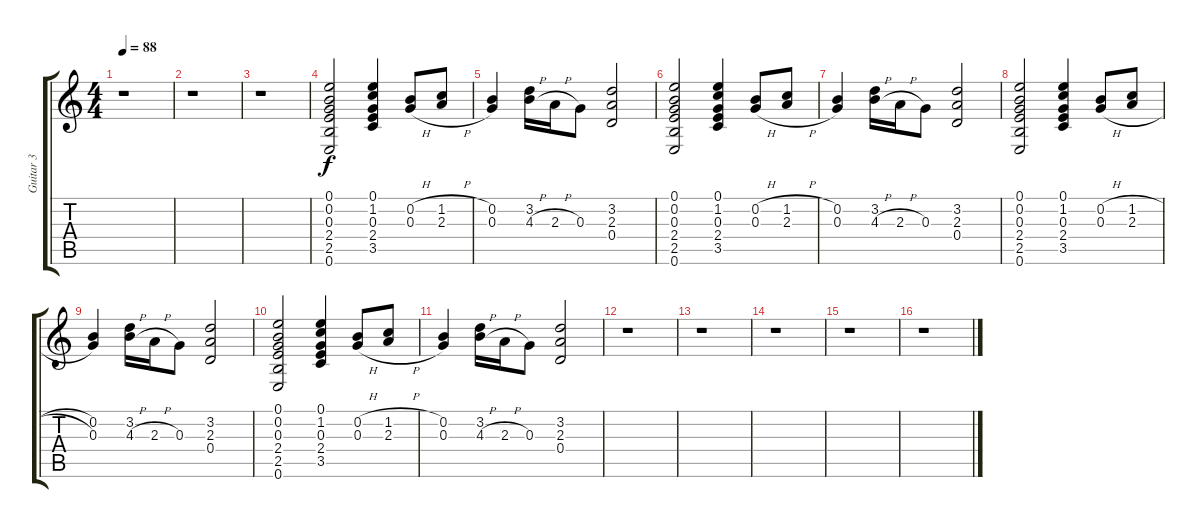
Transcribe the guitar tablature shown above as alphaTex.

\track ("Guitar 3" "Guitar 3") {instrument distortionguitar}
\staff {score tabs}
\tuning (E4 B3 G3 D3 A2 E2) {hide}
\ts (4 4)
\tempo 88
\clef g2
\ks c
r.1{dy f instrument distortionguitar} |
r.1 |
r.1 |
(0.1 0.2 0.3 2.4 2.5 0.6).2 (0.1 1.2 0.3 2.4 3.5).4 (0.2{h} 0.3{h}).8 (1.2{h} 2.3{h}).8 |
(0.2 0.3).4 (3.2 4.3{h}).16 2.3{h}.16 0.3.8 (3.2 2.3 0.4).2 |
(0.1 0.2 0.3 2.4 2.5 0.6).2 (0.1 1.2 0.3 2.4 3.5).4 (0.2{h} 0.3{h}).8 (1.2{h} 2.3{h}).8 |
(0.2 0.3).4 (3.2 4.3{h}).16 2.3{h}.16 0.3.8 (3.2 2.3 0.4).2 |
(0.1 0.2 0.3 2.4 2.5 0.6).2 (0.1 1.2 0.3 2.4 3.5).4 (0.2{h} 0.3{h}).8 (1.2{h} 2.3{h}).8 |
(0.2 0.3).4 (3.2 4.3{h}).16 2.3{h}.16 0.3.8 (3.2 2.3 0.4).2 |
(0.1 0.2 0.3 2.4 2.5 0.6).2 (0.1 1.2 0.3 2.4 3.5).4 (0.2{h} 0.3{h}).8 (1.2{h} 2.3{h}).8 |
(0.2 0.3).4 (3.2 4.3{h}).16 2.3{h}.16 0.3.8 (3.2 2.3 0.4).2 |
r.1 |
r.1 |
r.1 |
r.1 |
r.1
